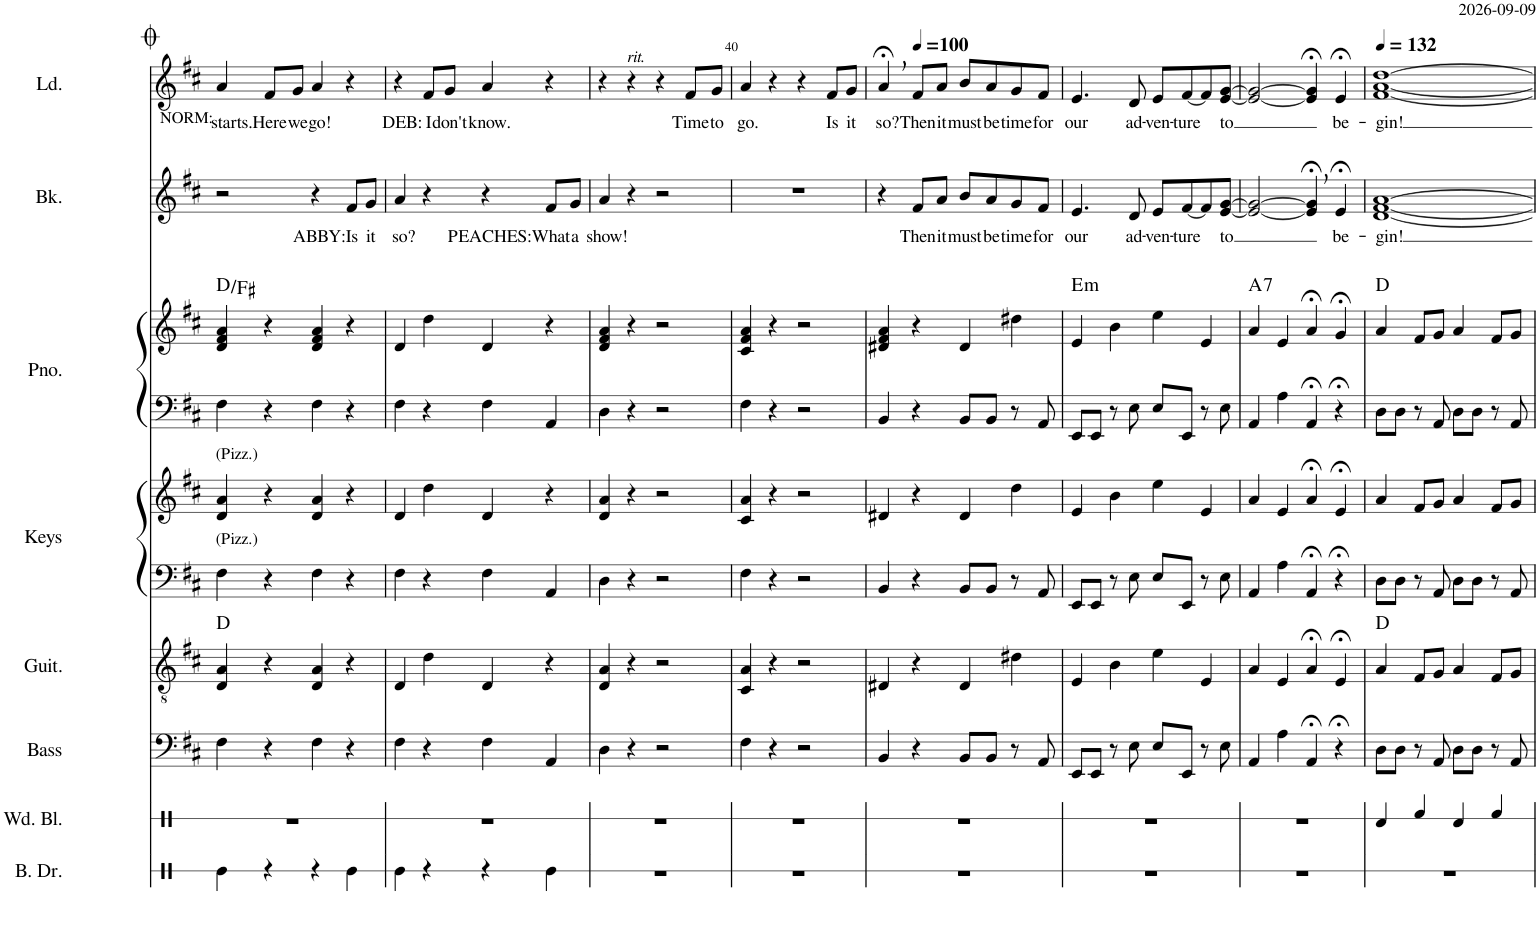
**kern	**kern	**harte	**kern	**kern	**kern	**kern	**harte	**kern	**text	**kern	**text
*part6	*part5	*part5	*part4	*part4	*part3	*part3	*part3	*part2	*part2	*part1	*part1
*staff8	*staff7	*	*staff6	*staff5	*staff4	*staff3	*	*staff2	*staff2	*staff1	*staff1
*I"Bass	*I"Guitar	*	*I"Keyboards	*	*I"Piano	*	*	*I"Back Vocal	*	*I"Lead Vocal	*
*I'Bass	*I'Guit.	*	*I'Keys	*	*I'Pno.	*	*	*I'Bk.	*	*I'Ld.	*
!!LO:PB:g=z
*clefF4	*clefGv2	*	*clefF4	*clefG2	*clefF4	*clefG2	*	*clefG2	*	*clefG2	*
*Trd7c12	*	*	*	*	*	*	*	*	*	*	*
*k[f#c#]	*k[f#c#]	*	*k[f#c#]	*k[f#c#]	*k[f#c#]	*k[f#c#]	*	*k[f#c#]	*	*k[f#c#]	*
*M4/4	*M4/4	*	*M4/4	*M4/4	*M4/4	*M4/4	*	*M4/4	*	*M4/4	*
=37	=37	=37	=37	=37	=37	=37	=37	=37	=37	=37	=37
!	!	!	!	!	!	!	!	!	!	!LO:TX:b:t=NORM&colon;	!
!	!	!	!	!LO:TX:a:t=(Pizz.)	!	!	!	!	!	!	!
!	!	!	!LO:TX:a:t=(Pizz.)	!	!	!	!	!	!	!	!
!	!	!	!	!	!	!	!	!	!	!	!LO:LY:b
4F#\	4D/ 4A/	D:maj	4F#\	4d/ 4a/	4F#\	4d/ 4f#/ 4a/	D:maj/3	2r	.	4a/	starts.
!	!	!	!	!	!	!	!	!	!	!	!LO:LY:b
4r	4r	.	4r	4r	4r	4r	.	.	.	8f#/L	Here
!	!	!	!	!	!	!	!	!	!	!	!LO:LY:b
.	.	.	.	.	.	.	.	.	.	8g/J	we
!	!	!	!	!	!	!	!	!	!LO:LY:b	!	!LO:LY:b
4F#\	4D/ 4A/	.	4F#\	4d/ 4a/	4F#\	4d/ 4f#/ 4a/	.	4r	ABBY:	4a/	go!
!	!	!	!	!	!	!	!	!	!LO:LY:b	!	!
4r	4r	.	4r	4r	4r	4r	.	8f#/L	Is	4r	.
!	!	!	!	!	!	!	!	!	!LO:LY:b	!	!
.	.	.	.	.	.	.	.	8g/J	it	.	.
=38	=38	=38	=38	=38	=38	=38	=38	=38	=38	=38	=38
!	!	!	!	!	!	!	!	!	!LO:LY:b	!	!LO:LY:b
4F#\	4D/	.	4F#\	4d/	4F#\	4d/	.	4a/	so?	4r	DEB:
!	!	!	!	!	!	!	!	!	!	!	!LO:LY:b
4r	4d\	.	4r	4dd\	4r	4dd\	.	4r	.	8f#/L	I
!	!	!	!	!	!	!	!	!	!	!	!LO:LY:b
.	.	.	.	.	.	.	.	.	.	8g/J	don't
!	!	!	!	!	!	!	!	!	!LO:LY:b	!	!LO:LY:b
4F#\	4D/	.	4F#\	4d/	4F#\	4d/	.	4r	PEACHES:	4a/	know.
!	!	!	!	!	!	!	!	!	!LO:LY:b	!	!
4AA/	4r	.	4AA/	4r	4AA/	4r	.	8f#/L	What	4r	.
!	!	!	!	!	!	!	!	!	!LO:LY:b	!	!
.	.	.	.	.	.	.	.	8g/J	a	.	.
=39	=39	=39	=39	=39	=39	=39	=39	=39	=39	=39	=39
!	!	!	!	!	!	!	!	!	!LO:LY:b	!	!
4D\	4D/ 4A/	.	4D\	4d/ 4a/	4D\	4d/ 4f#/ 4a/	.	4a/	show!	4r	.
!	!	!	!	!	!	!	!	!	!	!LO:TX:a:i:t=rit.	!
4r	4r	.	4r	4r	4r	4r	.	4r	.	4r	.
2r	2r	.	2r	2r	2r	2r	.	2r	.	4r	.
!	!	!	!	!	!	!	!	!	!	!	!LO:LY:b
.	.	.	.	.	.	.	.	.	.	8f#/L	Time
!	!	!	!	!	!	!	!	!	!	!	!LO:LY:b
.	.	.	.	.	.	.	.	.	.	8g/J	to
=40	=40	=40	=40	=40	=40	=40	=40	=40	=40	=40	=40
!	!	!	!	!	!	!	!	!	!	!	!LO:LY:b
4F#\	4C#/ 4A/	.	4F#\	4c#/ 4a/	4F#\	4c#/ 4f#/ 4a/	.	1r	.	4a/	go.
4r	4r	.	4r	4r	4r	4r	.	.	.	4r	.
2r	2r	.	2r	2r	2r	2r	.	.	.	4r	.
!	!	!	!	!	!	!	!	!	!	!	!LO:LY:b
.	.	.	.	.	.	.	.	.	.	8f#/L	Is
!	!	!	!	!	!	!	!	!	!	!	!LO:LY:b
.	.	.	.	.	.	.	.	.	.	8g/J	it
=41	=41	=41	=41	=41	=41	=41	=41	=41	=41	=41	=41
!	!	!	!	!	!	!	!	!	!	!	!LO:LY:b
4BB/	4D#X/	.	4BB/	4d#X/	4BB/	4d#X/ 4f#/ 4a/	.	4r	.	4a;<,/	so?
*	*	*	*	*	*	*	*	*	*	*MM100	*
!	!	!	!	!	!	!	!	!	!LO:LY:b	!	!LO:LY:b
4r	4r	.	4r	4r	4r	4r	.	8f#/L	Then	8f#/L	Then
!	!	!	!	!	!	!	!	!	!LO:LY:b	!	!LO:LY:b
.	.	.	.	.	.	.	.	8a/J	it	8a/J	it
!	!	!	!	!	!	!	!	!	!LO:LY:b	!	!LO:LY:b
8BB/L	4D#/	.	8BB/L	4d#/	8BB/L	4d#/	.	8b/L	must	8b/L	must
!	!	!	!	!	!	!	!	!	!LO:LY:b	!	!LO:LY:b
8BB/J	.	.	8BB/J	.	8BB/J	.	.	8a/	be	8a/	be
!	!	!	!	!	!	!	!	!	!LO:LY:b	!	!LO:LY:b
8r	4d#X\	.	8r	4dd\	8r	4dd#X\	.	8g/	time	8g/	time
!	!	!	!	!	!	!	!	!	!LO:LY:b	!	!LO:LY:b
8AA/	.	.	8AA/	.	8AA/	.	.	8f#/J	for	8f#/J	for
=42	=42	=42	=42	=42	=42	=42	=42	=42	=42	=42	=42
!	!	!	!	!	!	!	!LO:H:kt=m	!	!LO:LY:b	!	!LO:LY:b
8EE/L	4E/	.	8EE/L	4e/	8EE/L	4e/	E:min	4.e/	our	4.e/	our
8EE/J	.	.	8EE/J	.	8EE/J	.	.	.	.	.	.
8r	4B\	.	8r	4b\	8r	4b\	.	.	.	.	.
!	!	!	!	!	!	!	!	!	!LO:LY:b	!	!LO:LY:b
8E\	.	.	8E\	.	8E\	.	.	8d/	ad-	8d/	ad-
!	!	!	!	!	!	!	!	!	!LO:LY:b	!	!LO:LY:b
8E/L	4e\	.	8E/L	4ee\	8E/L	4ee\	.	8e/L	-ven-	8e/L	-ven-
!	!	!	!	!	!	!	!	!	!LO:LY:b	!	!LO:LY:b
8EE/J	.	.	8EE/J	.	8EE/J	.	.	[8f#/	-ture	[8f#/	-ture
8r	4E/	.	8r	4e/	8r	4e/	.	8f#/]	.	8f#/]	.
!	!	!	!	!	!	!	!	!	!LO:LY:b	!	!LO:LY:b
8E\	.	.	8E\	.	8E\	.	.	[8e/ [8g/J	to	[8e/ [8g/J	to
=43	=43	=43	=43	=43	=43	=43	=43	=43	=43	=43	=43
!	!	!	!	!	!	!	!LO:H:kt=7	!	!	!	!
4AA/	4A/	.	4AA/	4a/	4AA/	4a/	A:7	2e/_ 2g/_	.	2e/_ 2g/_	.
4A\	4E/	.	4A\	4e/	4A\	4e/	.	.	.	.	.
4AA;</	4A;</	.	4AA;</	4a;</	4AA;</	4a;</	.	4e/];<, 4g/];<,	.	4e/];<, 4g/];<,	.
!	!	!	!	!	!	!	!	!	!LO:LY:b	!	!LO:LY:b
4r;<	4E;</	.	4r;<	4e;</	4r;<	4g;</	.	4e;</	be-	4e;</	be-
=44	=44	=44	=44	=44	=44	=44	=44	=44	=44	=44	=44
*	*	*	*	*	*	*	*	*	*	*MM132	*
!	!	!	!	!	!	!	!	!	!LO:LY:b	!	!LO:LY:b
8D\L	4A/	D:maj	8D\L	4a/	8D\L	4a/	D:maj	[1d [1f# [1a	-gin!	[1f# [1a [1dd	-gin!
8D\J	.	.	8D\J	.	8D\J	.	.	.	.	.	.
8r	8F#/L	.	8r	8f#/L	8r	8f#/L	.	.	.	.	.
8AA/	8G/J	.	8AA/	8g/J	8AA/	8g/J	.	.	.	.	.
8D\L	4A/	.	8D\L	4a/	8D\L	4a/	.	.	.	.	.
8D\J	.	.	8D\J	.	8D\J	.	.	.	.	.	.
8r	8F#/L	.	8r	8f#/L	8r	8f#/L	.	.	.	.	.
8AA/	8G/J	.	8AA/	8g/J	8AA/	8g/J	.	.	.	.	.
=	=	=	=	=	=	=	=	=	=	=	=
*-	*-	*-	*-	*-	*-	*-	*-	*-	*-	*-	*-
